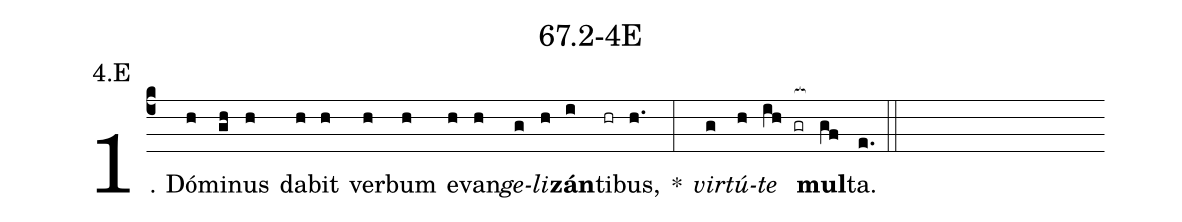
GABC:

name: 67.2-4E;
annotation: 4.E;
%%
(c4)1. Dó(h)mi(gh)nus(h) da(h)bit(h) ver(h)bum(h) e(h)van(h)<i>ge</i>(g)<i>li</i>(h)<b>zán</b>(i)ti(hr)bus,(h.) *(:) <i>vir</i>(g)<i>tú</i>(h)<i>te</i>(ih gr[ocb:1{]) <b>mul</b>(gf[ocb:0}])ta.(e.) (::)


%E(h) u(g) o(h) u(ih) a(gf) e.(e.) (::)
